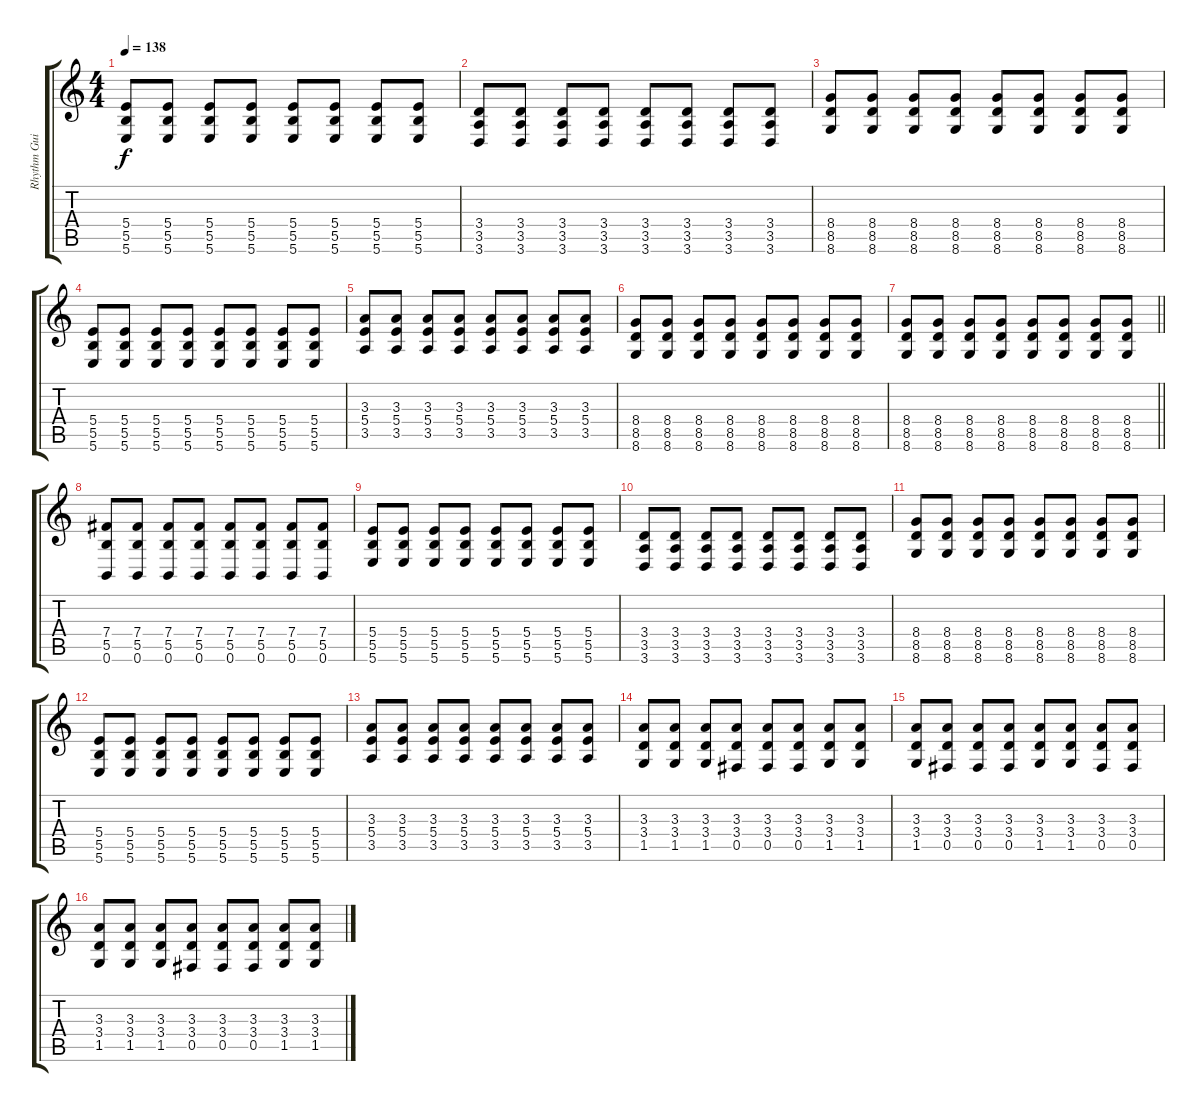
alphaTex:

\track ("Rhythm Guitar" "Rhythm Gui") {instrument distortionguitar}
\staff {score tabs}
\tuning (Eb4 B3 Gb3 B2 Gb2 B1) {hide}
\ts (4 4)
\tempo 138
\clef g2
\ks c
(5.4 5.5 5.6).8{dy f} (5.4 5.5 5.6).8 (5.4 5.5 5.6).8 (5.4 5.5 5.6).8 (5.4 5.5 5.6).8 (5.4 5.5 5.6).8 (5.4 5.5 5.6).8 (5.4 5.5 5.6).8 |
(3.4 3.5 3.6).8 (3.4 3.5 3.6).8 (3.4 3.5 3.6).8 (3.4 3.5 3.6).8 (3.4 3.5 3.6).8 (3.4 3.5 3.6).8 (3.4 3.5 3.6).8 (3.4 3.5 3.6).8 |
(8.4 8.5 8.6).8 (8.4 8.5 8.6).8 (8.4 8.5 8.6).8 (8.4 8.5 8.6).8 (8.4 8.5 8.6).8 (8.4 8.5 8.6).8 (8.4 8.5 8.6).8 (8.4 8.5 8.6).8 |
(5.4 5.5 5.6).8 (5.4 5.5 5.6).8 (5.4 5.5 5.6).8 (5.4 5.5 5.6).8 (5.4 5.5 5.6).8 (5.4 5.5 5.6).8 (5.4 5.5 5.6).8 (5.4 5.5 5.6).8 |
(3.3 5.4 3.5).8 (3.3 5.4 3.5).8 (3.3 5.4 3.5).8 (3.3 5.4 3.5).8 (3.3 5.4 3.5).8 (3.3 5.4 3.5).8 (3.3 5.4 3.5).8 (3.3 5.4 3.5).8 |
(8.4 8.5 8.6).8 (8.4 8.5 8.6).8 (8.4 8.5 8.6).8 (8.4 8.5 8.6).8 (8.4 8.5 8.6).8 (8.4 8.5 8.6).8 (8.4 8.5 8.6).8 (8.4 8.5 8.6).8 |
\barLineRight lightlight
(8.4 8.5 8.6).8 (8.4 8.5 8.6).8 (8.4 8.5 8.6).8 (8.4 8.5 8.6).8 (8.4 8.5 8.6).8 (8.4 8.5 8.6).8 (8.4 8.5 8.6).8 (8.4 8.5 8.6).8 |
\section ("" "")
(7.4 5.5 0.6).8 (7.4 5.5 0.6).8 (7.4 5.5 0.6).8 (7.4 5.5 0.6).8 (7.4 5.5 0.6).8 (7.4 5.5 0.6).8 (7.4 5.5 0.6).8 (7.4 5.5 0.6).8 |
(5.4 5.5 5.6).8 (5.4 5.5 5.6).8 (5.4 5.5 5.6).8 (5.4 5.5 5.6).8 (5.4 5.5 5.6).8 (5.4 5.5 5.6).8 (5.4 5.5 5.6).8 (5.4 5.5 5.6).8 |
(3.4 3.5 3.6).8 (3.4 3.5 3.6).8 (3.4 3.5 3.6).8 (3.4 3.5 3.6).8 (3.4 3.5 3.6).8 (3.4 3.5 3.6).8 (3.4 3.5 3.6).8 (3.4 3.5 3.6).8 |
(8.4 8.5 8.6).8 (8.4 8.5 8.6).8 (8.4 8.5 8.6).8 (8.4 8.5 8.6).8 (8.4 8.5 8.6).8 (8.4 8.5 8.6).8 (8.4 8.5 8.6).8 (8.4 8.5 8.6).8 |
(5.4 5.5 5.6).8 (5.4 5.5 5.6).8 (5.4 5.5 5.6).8 (5.4 5.5 5.6).8 (5.4 5.5 5.6).8 (5.4 5.5 5.6).8 (5.4 5.5 5.6).8 (5.4 5.5 5.6).8 |
(3.3 5.4 3.5).8 (3.3 5.4 3.5).8 (3.3 5.4 3.5).8 (3.3 5.4 3.5).8 (3.3 5.4 3.5).8 (3.3 5.4 3.5).8 (3.3 5.4 3.5).8 (3.3 5.4 3.5).8 |
(3.3 3.4 1.5).8 (3.3 3.4 1.5).8 (3.3 3.4 1.5).8 (3.3 3.4 0.5).8 (3.3 3.4 0.5).8 (3.3 3.4 0.5).8 (3.3 3.4 1.5).8 (3.3 3.4 1.5).8 |
(3.3 3.4 1.5).8 (3.3 3.4 0.5).8 (3.3 3.4 0.5).8 (3.3 3.4 0.5).8 (3.3 3.4 1.5).8 (3.3 3.4 1.5).8 (3.3 3.4 0.5).8 (3.3 3.4 0.5).8 |
(3.3 3.4 1.5).8 (3.3 3.4 1.5).8 (3.3 3.4 1.5).8 (3.3 3.4 0.5).8 (3.3 3.4 0.5).8 (3.3 3.4 0.5).8 (3.3 3.4 1.5).8 (3.3 3.4 1.5).8
